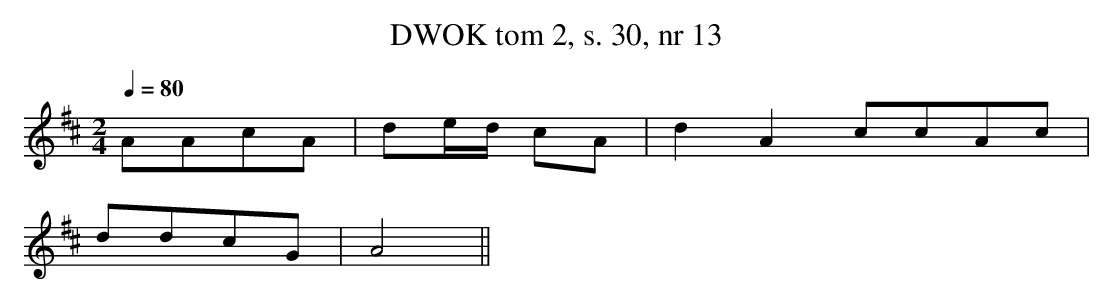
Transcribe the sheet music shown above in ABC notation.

X:1
T: DWOK tom 2, s. 30, nr 13
L:1/8
M:2/4
K:D
Q:1/4=80
AAcA|de/d/  cA|d2A2ccAc|
ddcG|A4||
